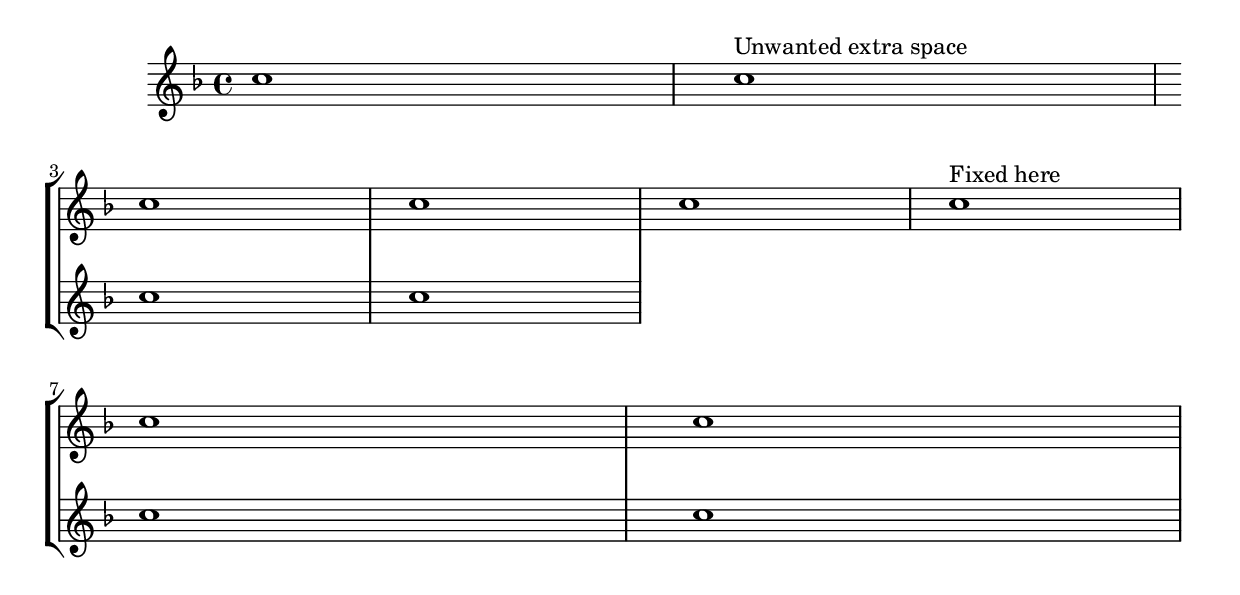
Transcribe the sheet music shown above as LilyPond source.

%% DO NOT EDIT this file manually; it is automatically
%% generated from LSR http://lsr.dsi.unimi.it
%% Make any changes in LSR itself, or in Documentation/snippets/new/ ,
%% and then run scripts/auxiliar/makelsr.py
%%
%% This file is in the public domain.
\version "2.14.2"

\header {
%% Translation of GIT committish: f5cfaf8ef4ac347702f554af0944ef0d8396e73a
  texidocfr = "
Lorsqu'une nouvelle portée vient s'ajouter après un saut de ligne,
LilyPond préserve un espace juste avant le saut de ligne -- pour un
éventuel changement d'armure qui, quoi qu'il en soit, ne sera pas
imprimé.  L'astuce consiste alors, comme indiqué dans l'exemple suivant,
à ajuster @code{Staff.explicitKeySignatureVisibility}.

"
  doctitlefr = "Ajout d'une portée supplémentaire après un saut de ligne"

  lsrtags = "workaround, breaks, contexts-and-engravers, staff-notation"


%% Translation of GIT committish: b482c3e5b56c3841a88d957e0ca12964bd3e64fa
  texidoces = "
Al añadir un pentagrama nuevo en un salto de línea, por desgracia
se añade un espacio adicional al final de la línea antes del salto
(reservado para hacer sitio a un cambio de armadura que de todas
formas no se va a imprimir). La solución alternativa es añadir un
ajuste para @code{Staff.explicitKeySignatureVisibility} como se
muestra en el ejemplo.

"
  doctitlees = "Añadir un pentagrama adicional en un salto de línea"

  texidoc = "
When adding a new staff at a line break, some extra space is
unfortunately added at the end of the line before the break (to fit in
a key signature change, which  will never be printed anyway).  The
workaround is to add a setting of
@code{Staff.explicitKeySignatureVisibility} as is shown in the example.


"
  doctitle = "Adding an extra staff at a line break"
} % begin verbatim


\score {
  \new StaffGroup \relative c'' {
    \new Staff
    \key f \major
    c1 c^"Unwanted extra space" \break
    << { c1 | c }
       \new Staff {
         \key f \major
         \once \override Staff.TimeSignature #'stencil = ##f
         c1 | c
       }
    >>
    c1 | c^"Fixed here" \break
    << { c1 | c }
       \new Staff {
         \once \set Staff.explicitKeySignatureVisibility = #end-of-line-invisible
         \key f \major
         \once \override Staff.TimeSignature #'stencil = ##f
         c1 | c
       }
    >>
  }
}

